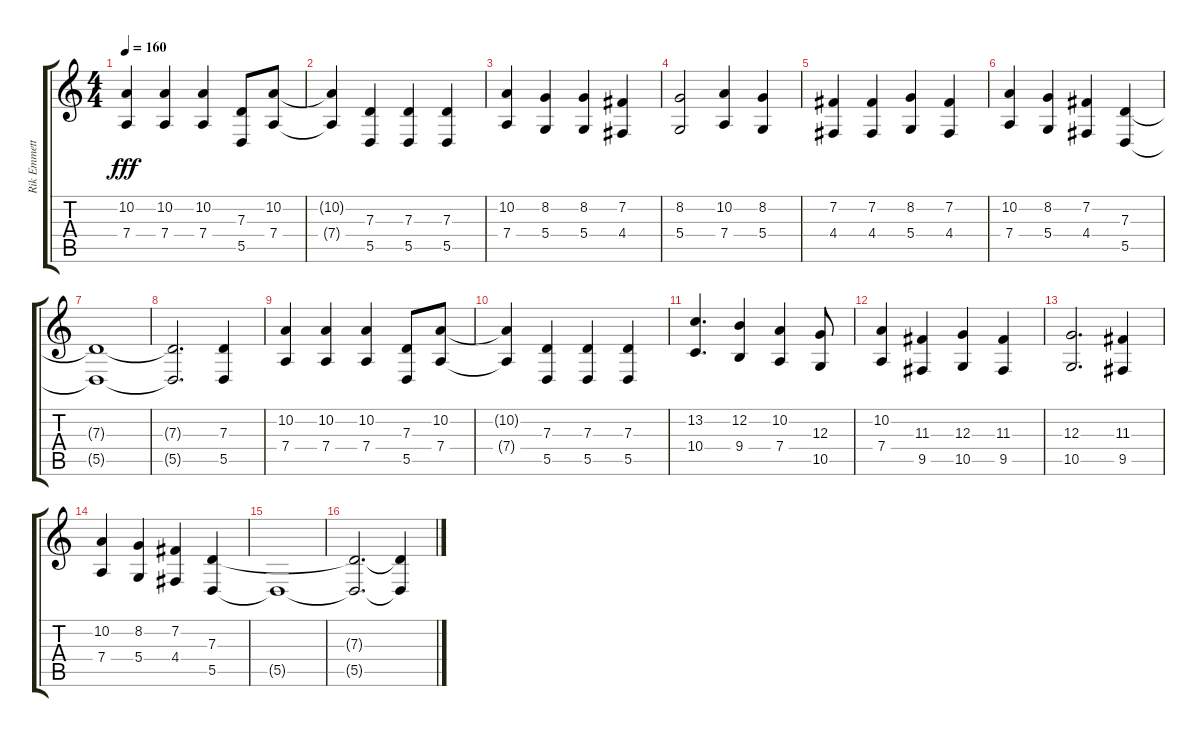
\track ("Rik Emmett - Vocals" "Rik Emmett") {instrument synthvoice}
\staff {score tabs}
\tuning (E4 B3 G3 D3 A2 E2) {hide}
\ts (4 4)
\tempo 160
\clef g2
\ks c
(10.2 7.4).4{dy fff} (10.2 7.4).4 (10.2 7.4).4 (7.3 5.5).8 (10.2 7.4).8 |
(10.2{t} 7.4{t}).4 (7.3 5.5).4 (7.3 5.5).4 (7.3 5.5).4 |
(10.2 7.4).4 (8.2 5.4).4 (8.2 5.4).4 (7.2 4.4).4 |
(8.2 5.4).2 (10.2 7.4).4 (8.2 5.4).4 |
(7.2 4.4).4 (7.2 4.4).4 (8.2 5.4).4 (7.2 4.4).4 |
(10.2 7.4).4 (8.2 5.4).4 (7.2 4.4).4 (7.3 5.5).4 |
(7.3{t} 5.5{t}).1 |
(7.3{t} 5.5{t}).2{d} (7.3 5.5).4 |
(10.2 7.4).4 (10.2 7.4).4 (10.2 7.4).4 (7.3 5.5).8 (10.2 7.4).8 |
(10.2{t} 7.4{t}).4 (7.3 5.5).4 (7.3 5.5).4 (7.3 5.5).4 |
(13.2 10.4).4{d} (12.2 9.4).4 (10.2 7.4).4 (12.3 10.5).8 |
(10.2 7.4).4 (11.3 9.5).4 (12.3 10.5).4 (11.3 9.5).4 |
(12.3 10.5).2{d} (11.3 9.5).4 |
(10.2 7.4).4 (8.2 5.4).4 (7.2 4.4).4 (7.3 5.5).4 |
5.5{t}.1 |
(7.3{t} 5.5{t}).2{d} (7.3{t} 5.5{t}).4
